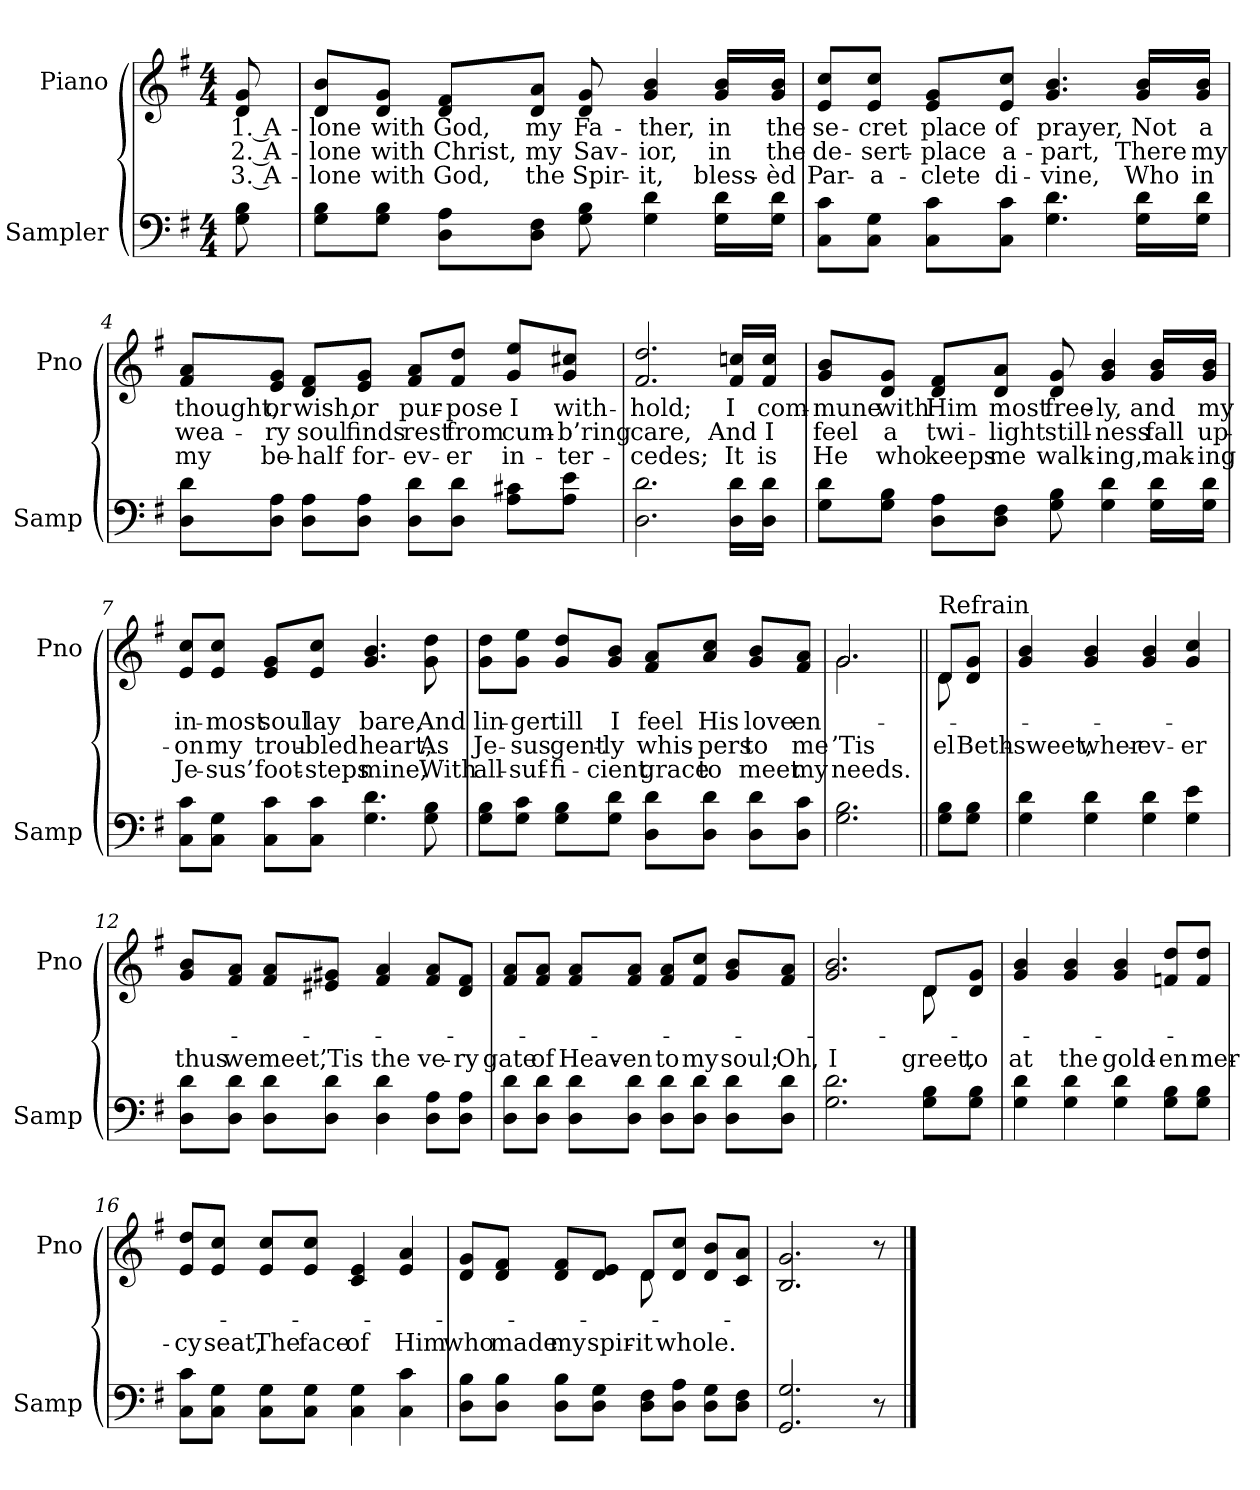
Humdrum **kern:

**kern	**kern	**text	**text	**text
*part2	*part1	*part1	*part1	*part1
*staff2	*staff1	*staff1	*staff1	*staff1
*I"Sampler	*I"Piano	*	*	*
*I'Samp	*I'Pno	*	*	*
*clefF4	*clefG2	*	*	*
*k[f#]	*k[f#]	*	*	*
*G:	*G:	*	*	*
*M4/4	*M4/4	*	*	*
=1	=1	=1	=1	=1
8G 8B	8d 8g	1. A-	2. A-	3. A-
=2	=2	=2	=2	=2
8G\ 8B\L	8d/ 8b/L	-lone	-lone	-lone
8G\ 8B\J	8d/ 8g/J	with	with	with
8D\ 8A\L	8d/ 8f#/L	God,	Christ,	God,
8D\ 8F#\J	8d/ 8a/J	my	my	the
8G 8B	8d 8g	Fa-	Sav-	Spir-
4G 4d	4g 4b	-ther,	-ior,	-it,
16G\ 16d\LL	16g/ 16b/LL	in	in	bless-
16G\ 16d\JJ	16g/ 16b/JJ	the	the	-èd
=3	=3	=3	=3	=3
8C\ 8c\L	8e/ 8cc/L	se-	de-	Par-
8C\ 8G\J	8e/ 8cc/J	-cret	-sert-	-a-
8C\ 8c\L	8e/ 8g/L	place	-place	-clete
8C\ 8c\J	8e/ 8cc/J	of	a-	di-
4.G 4.d	4.g 4.b	prayer,	-part,	-vine,
16G\ 16d\LL	16g/ 16b/LL	Not	There	Who
16G\ 16d\JJ	16g/ 16b/JJ	a	my	in
=4	=4	=4	=4	=4
8D\ 8d\L	8f#/ 8a/L	thought,	wea-	my
8D\ 8A\J	8e/ 8g/J	or	-ry	be-
8D\ 8A\L	8d/ 8f#/L	wish,	soul	-half
8D\ 8A\J	8e/ 8g/J	or	finds	for-
8D\ 8d\L	8f#/ 8a/L	pur-	rest	-ev-
8D\ 8d\J	8f#/ 8dd/J	-pose	from	-er
8A\ 8c#X\L	8g/ 8ee/L	I	cum-	in-
8A\ 8e\J	8g/ 8cc#X/J	with-	-b’ring	-ter-
=5	=5	=5	=5	=5
2.D 2.d	2.f# 2.dd	-hold;	care,	-cedes;
16D\ 16d\LL	16f#/ 16ccn/LL	I	And	It
16D\ 16d\JJ	16f#/ 16cc/JJ	com-	I	is
=6	=6	=6	=6	=6
8G\ 8d\L	8g/ 8b/L	-mune	feel	He
8G\ 8B\J	8d/ 8g/J	with	a	who
8D\ 8A\L	8d/ 8f#/L	Him	twi-	keeps
8D\ 8F#\J	8d/ 8a/J	most	-light	me
8G 8B	8d 8g	free-	still-	walk-
4G 4d	4g 4b	-ly,	-ness	-ing,
16G\ 16d\LL	16g/ 16b/LL	and	fall	mak-
16G\ 16d\JJ	16g/ 16b/JJ	my	up-	-ing
=7	=7	=7	=7	=7
8C\ 8c\L	8e/ 8cc/L	in-	-on	Je-
8C\ 8G\J	8e/ 8cc/J	-most	my	-sus’
8C\ 8c\L	8e/ 8g/L	soul	trou-	foot-
8C\ 8c\J	8e/ 8cc/J	lay	-bled	-steps
4.G 4.d	4.g 4.b	bare,	heart,	mine,
8G 8B	8g 8dd	And	As	With
=8	=8	=8	=8	=8
8G\ 8B\L	8g\ 8dd\L	lin-	Je-	all-
8G\ 8c\J	8g\ 8ee\J	-ger	-sus	-suf-
8G\ 8B\L	8g/ 8dd/L	till	gent-	-fi-
8G\ 8d\J	8g/ 8b/J	I	-ly	-cient
8D\ 8d\L	8f#/ 8a/L	feel	whis-	grace
8D\ 8d\J	8a/ 8cc/J	His	-pers	to
8D\ 8d\L	8g/ 8b/L	love	to	meet
8D\ 8c\J	8f#/ 8a/J	en-	me	my
=9	=9	=9	=9	=9
*	*^	*	*	*
2.G 2.B	2.g/	2.g	.	’Tis	needs.
=10||	=10||	=10||	=10||	=10||	=10||
!	!LO:TX:t=Refrain	!	!	!	!
8G\ 8B\L	8d/L	8d	.	-el	.
8G\ 8B\J	8d/ 8g/J	8ryy	.	Beth-	.
*	*v	*v	*	*	*
=11	=11	=11	=11	=11
4G 4d	4g 4b	.	sweet,	.
4G 4d	4g 4b	.	wher-	.
4G 4d	4g 4b	.	-ev-	.
4G 4e	4g 4cc	.	-er	.
=12	=12	=12	=12	=12
8D\ 8d\L	8g/ 8b/L	.	thus	.
8D\ 8d\J	8f#/ 8a/J	.	we	.
8D\ 8d\L	8f#/ 8a/L	.	meet,	.
8D\ 8d\J	8e#X/ 8g#X/J	.	’Tis	.
4D 4d	4f# 4a	.	the	.
8D\ 8A\L	8f#/ 8a/L	.	ve-	.
8D\ 8A\J	8d/ 8f#/J	.	-ry	.
=13	=13	=13	=13	=13
8D\ 8d\L	8f#/ 8a/L	.	gate	.
8D\ 8d\J	8f#/ 8a/J	.	of	.
8D\ 8d\L	8f#/ 8a/L	.	Heav-	.
8D\ 8d\J	8f#/ 8a/J	.	-en	.
8D\ 8d\L	8f#/ 8a/L	.	to	.
8D\ 8d\J	8f#/ 8cc/J	.	my	.
8D\ 8d\L	8g/ 8b/L	.	soul;	.
8D\ 8d\J	8f#/ 8a/J	.	Oh,	.
=14	=14	=14	=14	=14
*	*^	*	*	*
2.G 2.d	2.g 2.b	2.ryy	.	I	.
8G\ 8B\L	8d/L	8d	.	greet,	.
8G\ 8B\J	8d/ 8g/J	8ryy	.	to	.
*	*v	*v	*	*	*
=15	=15	=15	=15	=15
4G 4d	4g 4b	.	at	.
4G 4d	4g 4b	.	the	.
4G 4d	4g 4b	.	gold-	.
8G\ 8B\L	8fn/ 8dd/L	.	-en	.
8G\ 8B\J	8f/ 8dd/J	.	mer-	.
=16	=16	=16	=16	=16
8C\ 8c\L	8e/ 8dd/L	.	-cy	.
8C\ 8G\J	8e/ 8cc/J	.	seat,	.
8C\ 8G\L	8e/ 8cc/L	.	The	.
8C\ 8G\J	8e/ 8cc/J	.	face	.
4C 4G	4c 4e	.	of	.
4C 4c	4e 4a	.	Him	.
=17	=17	=17	=17	=17
*	*^	*	*	*
8D\ 8B\L	8d/ 8g/L	2ryy	.	who	.
8D\ 8B\J	8d/ 8f#/J	.	.	made	.
8D\ 8B\L	8d/ 8f#/L	.	.	my	.
8D\ 8G\J	8d/ 8e/J	.	.	spir-	.
8D\ 8F#\L	8d/L	8d	.	-it	.
8D\ 8A\J	8d/ 8cc/J	4.ryy	.	whole.	.
8D\ 8G\L	8d/ 8b/L	.	.	.	.
8D\ 8F#\J	8c/ 8a/J	.	.	.	.
*	*v	*v	*	*	*
=18	=18	=18	=18	=18
2.GG 2.G	2.B 2.g	.	.	.
8r	8r	.	.	.
==	==	==	==	==
*-	*-	*-	*-	*-
